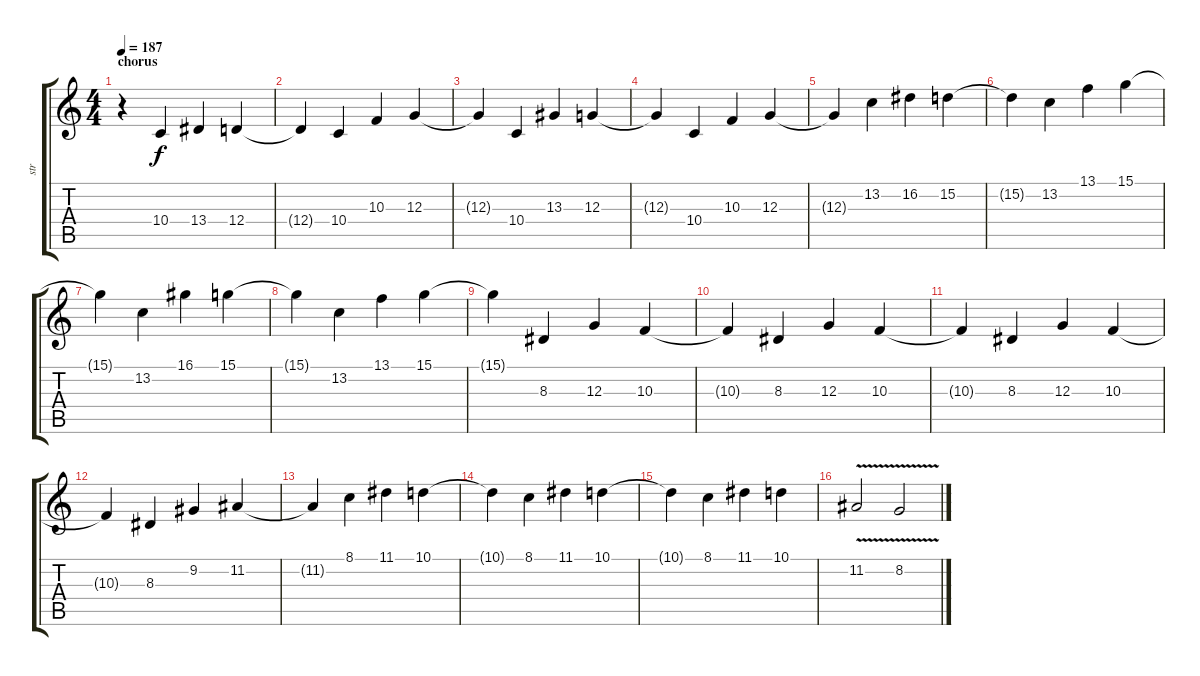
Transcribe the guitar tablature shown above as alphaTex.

\track ("str" "str") {instrument stringensemble1}
\staff {score tabs}
\tuning (E4 B3 G3 D3 A2 E2) {hide}
\ts (4 4)
\section ("" "chorus")
\tempo 187
\clef g2
\ks c
r.4{dy f} 10.4.4 13.4.4 12.4.4 |
12.4{t}.4 10.4.4 10.3.4 12.3.4 |
12.3{t}.4 10.4.4 13.3.4 12.3.4 |
12.3{t}.4 10.4.4 10.3.4 12.3.4 |
12.3{t}.4 13.2.4 16.2.4 15.2.4 |
15.2{t}.4 13.2.4 13.1.4 15.1.4 |
15.1{t}.4 13.2.4 16.1.4 15.1.4 |
15.1{t}.4 13.2.4 13.1.4 15.1.4 |
15.1{t}.4 8.3.4 12.3.4 10.3.4 |
10.3{t}.4 8.3.4 12.3.4 10.3.4 |
10.3{t}.4 8.3.4 12.3.4 10.3.4 |
10.3{t}.4 8.3.4 9.2.4 11.2.4 |
11.2{t}.4 8.1.4 11.1.4 10.1.4 |
10.1{t}.4 8.1.4 11.1.4 10.1.4 |
10.1{t}.4 8.1.4 11.1.4 10.1.4 |
11.2{v}.2 8.2{v}.2
